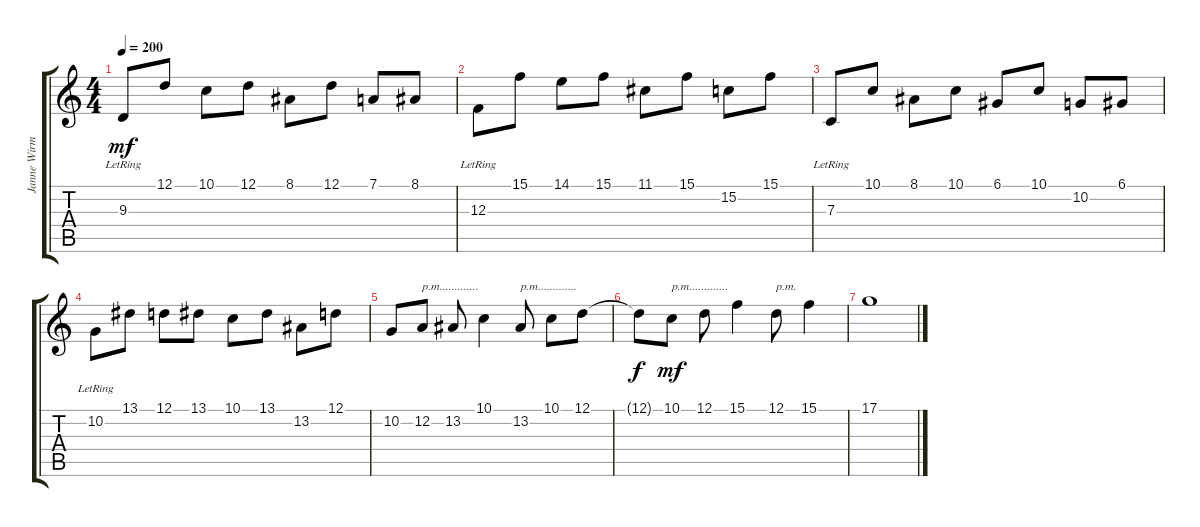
\track ("Janne Wirman" "Janne Wirm") {instrument pad1newage}
\staff {score tabs}
\tuning (D4 A3 F3 C3 G2 D2) {hide}
\ts (4 4)
\tempo 200
\clef g2
\ks c
9.3{lr}.8{dy mf} 12.1.8 10.1.8 12.1.8 8.1.8 12.1.8 7.1.8 8.1.8 |
12.3{lr}.8 15.1.8 14.1.8 15.1.8 11.1.8 15.1.8 15.2.8 15.1.8 |
7.3{lr}.8 10.1.8 8.1.8 10.1.8 6.1.8 10.1.8 10.2.8 6.1.8 |
10.2{lr}.8 13.1.8 12.1.8 13.1.8 10.1.8 13.1.8 13.2.8 12.1.8 |
10.2.8 12.2.8{txt "p.m............."} 13.2.8 10.1.4 13.2.8{txt "p.m............."} 10.1.8 12.1.8 |
12.1{t}.8{dy f} 10.1.8{txt "p.m............." dy mf} 12.1.8 15.1.4 12.1.8{txt "p.m."} 15.1.4 |
17.1.1
